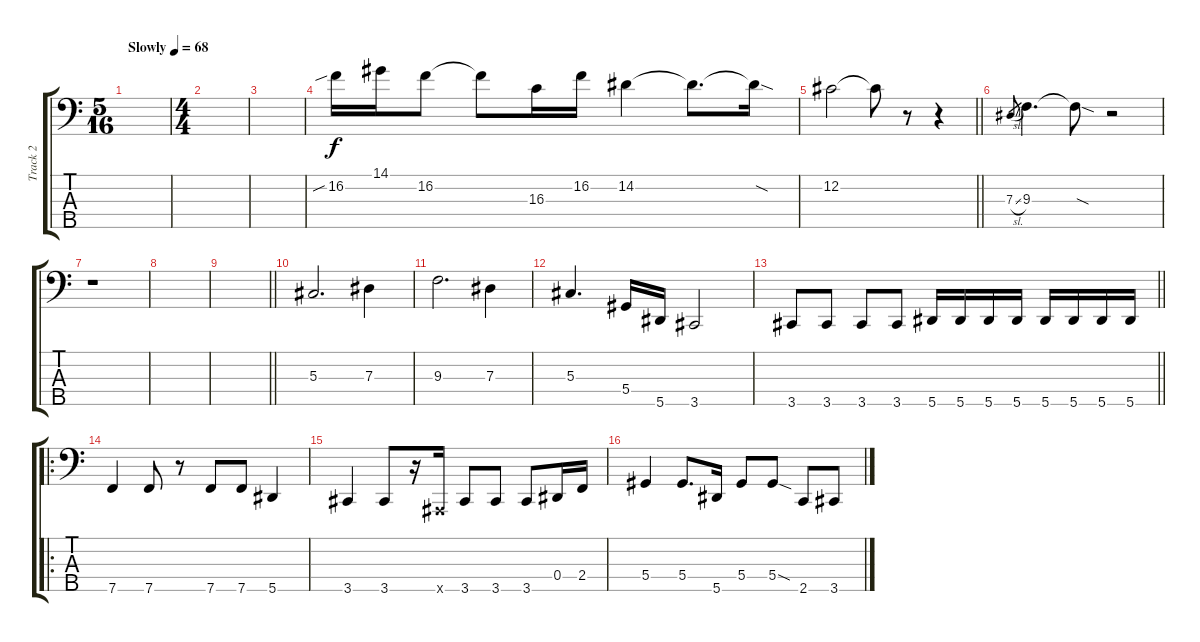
\track ("Track 2" "Track 2") {instrument electricbassfinger}
\staff {score tabs}
\tuning (Gb2 Db2 Ab1 Eb1 Bb0) {hide}
\ts (5 16)
\tempo (68 "Slowly")
\clef f4
\ks c
|
\ts (4 4)
|
|
16.2{sib}.16 14.1.16 16.2.8 16.2{t}.8 16.3.16 16.2.16 14.2.4 14.2{t}.8{d} 14.2{sod t}.16 |
\barLineRight lightlight
12.2.2 12.2{t}.8 r.8 r.4 |
7.3{sl}.8{gr} 9.3.4{d} 9.3{sod t}.8 r.2 |
r.1 |
|
\barLineRight lightlight
|
5.3.2{d} 7.3.4 |
9.3.2{d} 7.3.4 |
5.3.4{d} 5.4.16 5.5.16 3.5.2 |
\barLineRight lightlight
3.5.8 3.5.8 3.5.8 3.5.8 5.5.16 5.5.16 5.5.16 5.5.16 5.5.16 5.5.16 5.5.16 5.5.16 |
\ro
7.5.4 7.5.8 r.8 7.5.8 7.5.8 5.5.4 |
3.5.4 3.5.8 r.16 0.5{x}.16 3.5.8 3.5.8 3.5.8 0.4.16 2.4.16 |
5.4.4 5.4.8{d} 5.5.16 5.4.8 5.4{sod}.8 2.5.8 3.5.8
